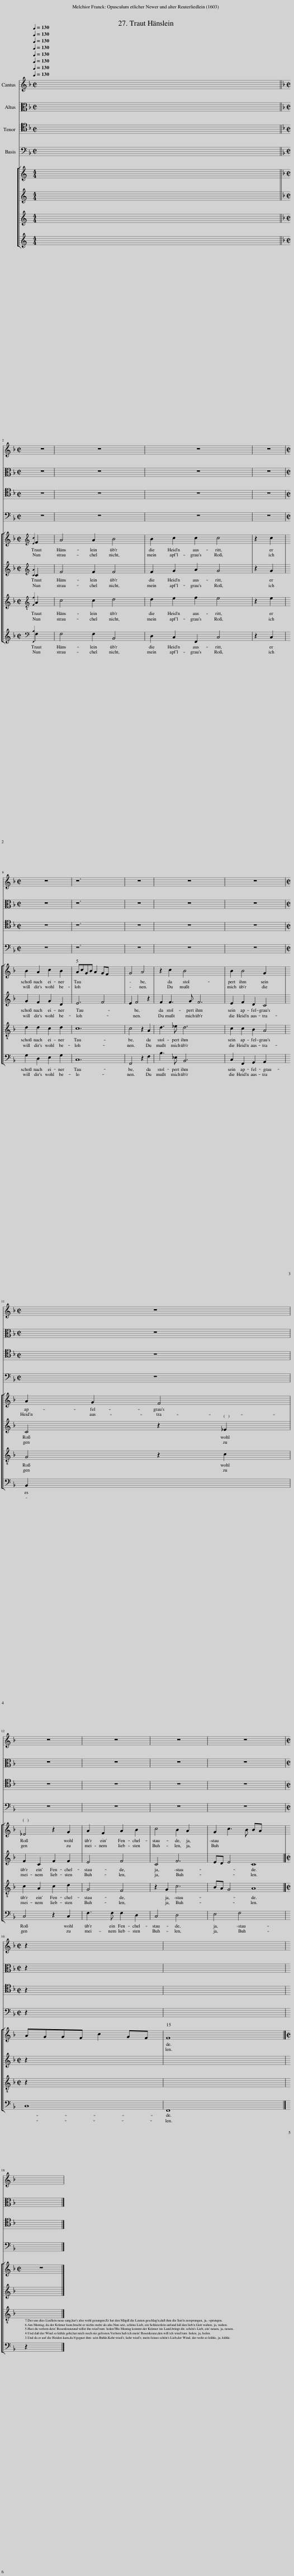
X:1
%%score [ 1 2 3 4 ]
L:1/8
Q:1/4=130
M:4/4
I:linebreak $
K:F
V:1 treble
V:2 treble
V:3 treble
V:4 treble
V:1
[K:C] x8 ||$[K:F][M:2/2][K:treble]{[Ec]} F2 | A4 A2 B4 | B2 c2 c2 c4 | z2 c2 |$ %5
 B2 A2 c2 B2 | AcGB A2 GF x4 | G4 A4 | z2 c2 B4 x4 | B2 B4 G2 x2 |$ %10
 A2 G2 F4 |$ _E4 z2 G2 | A2 F2 A2 B2 | c4 B2 A2 x2 | G2 c3 B BA x6 |$ %15
 AGGF c2 GF | F8 |$[M:2/2] z2 | %18
V:2
[K:C] x8 ||$[K:F][M:2/2][K:treble]{[CA]} C2 | F4 F2 F4 | F2 G2 A2 G4 | z2 G2 |$ %5
 G2 F2 G2 D2 | E6 F4 x2 | E2 F4 z2 | F2 F3 G F6 | E2 F2 D2 C4 |$ %10
 C4 z2 _E2 |$ F2 C2 F2 F2 | E4 F4 | C4 F6 | ED E4 C8 |$ %15
[M:2/2] z2 x6 | x8 |$ x2 | %18
V:3
[K:C] x8 ||$[K:F][M:2/2][K:treble-8]{[Ff]} A2 | c4 c2 d4 | d2 e2 f2 e4 | z2 e2 |$ %5
 d2 d2 c2 d2 | c12 | c4 z2 A2 | d3 _e d6 x2 | c2 c2 B2 A4 |$ %10
 G4 z2 c2 |$ c2 A2 c2 d2 | G4 F4 | z2 G2 c6 | BA G4 A8 |$ %15
[M:2/2] z2 x6 | x8 |$ x2 | %18
V:4
[K:C] x8 ||$[K:F][M:2/2][K:bass]{[F,,B,]} F,2 | F,4 F,2 B,,4 | D,2 C,2 F,,2 C,4 | z2 C,2 |$ %5
 G,2 D,2 E,2 G,2 | C,12 | F,,4 z2 F,2 | B,3 _E, B,,6 x2 | C,2 F,,2 G,,2 A,,2 x2 |$ %10
 B,,2 x6 |$ C,4 z2 C,2 | F,3 F, F,2 D,2 | C,4 D,4 x2 | E,4 F,4 x6 |$ %15
 C,8 | F,,8 |$ z2 | %18
